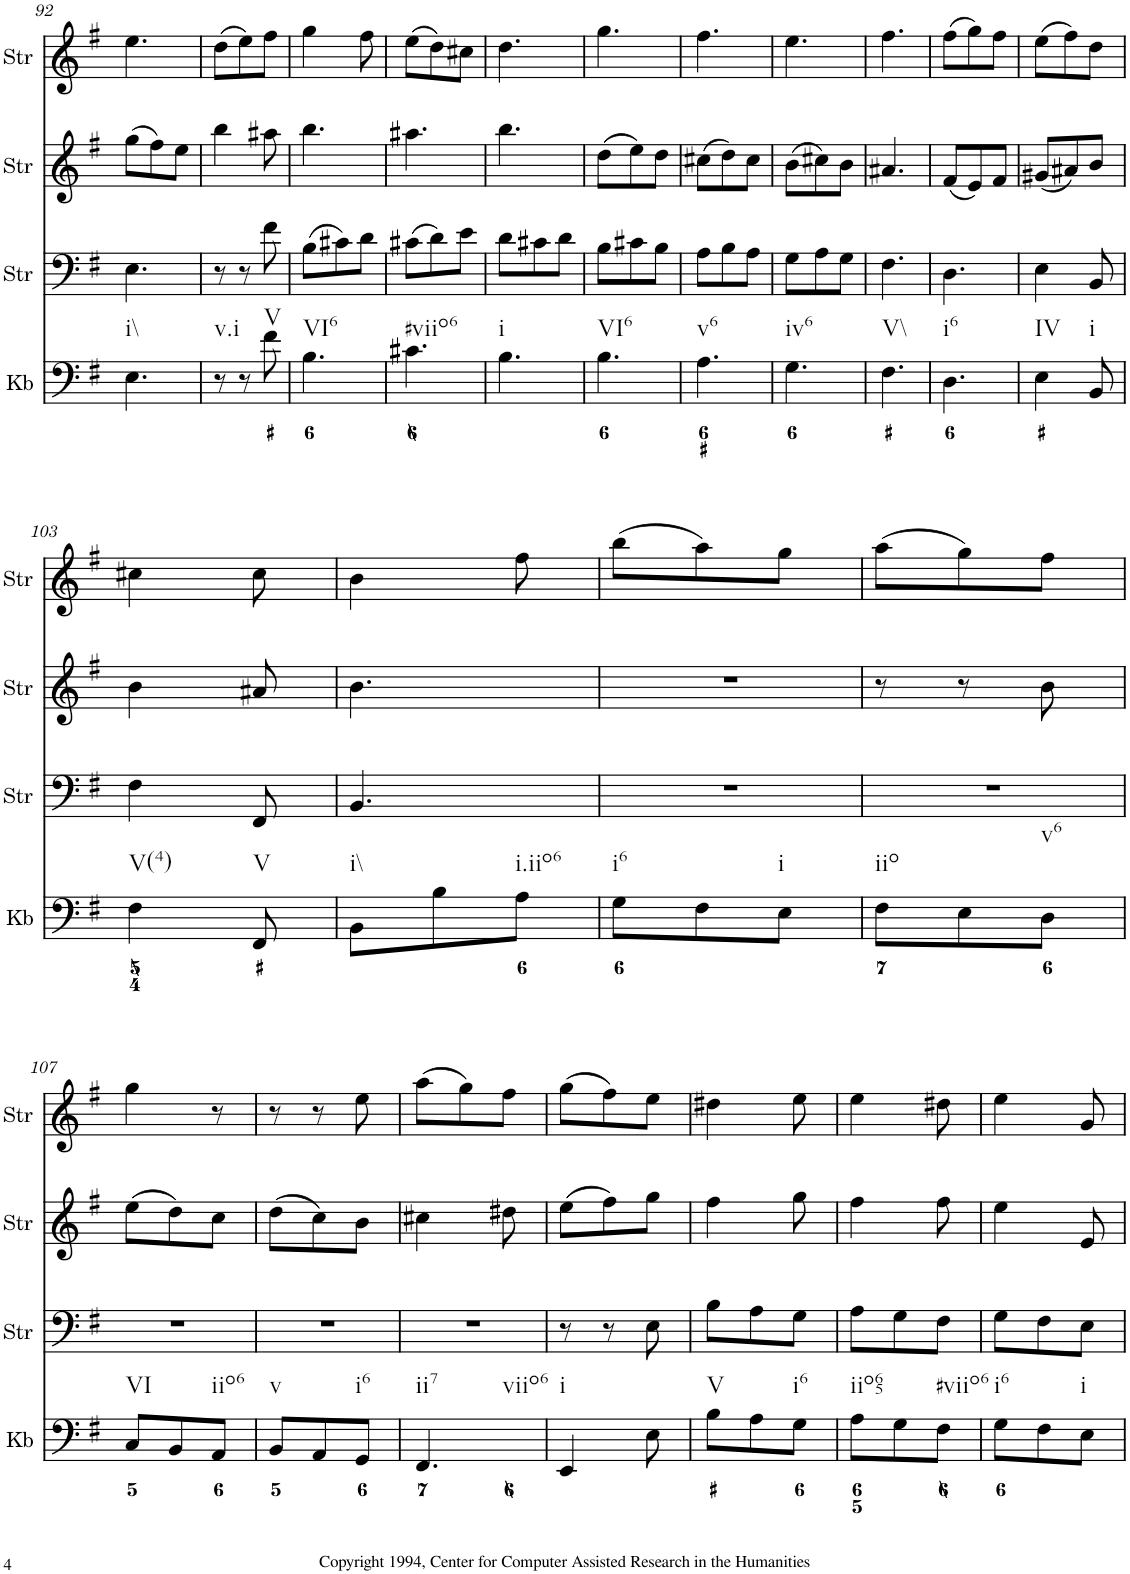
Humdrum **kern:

**kern	**kern	**kern	**kern
*part4	*part3	*part2	*part1
*staff4	*staff3	*staff2	*staff1
*I"Keyboard	*I"StringInstrument	*I"StringInstrument	*I"StringInstrument
*I'Kb	*I'Str	*I'Str	*I'Str
!!LO:PB:g=z
*clefF4	*clefF4	*clefG2	*clefG2
*k[f#]	*k[f#]	*k[f#]	*k[f#]
*M3/8	*M3/8	*M3/8	*M3/8
=92	=92	=92	=92
!LO:TX:b:t=i\\	!	!	!
4.E\	4.E\	(8gg\L	4.ee\
.	.	8ff#\)	.
.	.	8ee\J	.
=93	=93	=93	=93
!LO:TX:b:t=v.i	!	!	!
8r	8r	4bb\	(8dd\L
8r	8r	.	8ee\)
!LO:TX:b:t=V	!	!	!
8f#\	8f#\	8aa#X\	8ff#\J
=94	=94	=94	=94
!LO:TX:b:t=VI6	!	!	!
4.B\	(8B\L	4.bb\	4gg\
.	8c#X\)	.	.
.	8d\J	.	8ff#\
=95	=95	=95	=95
!LO:TX:b:t=#viio6	!	!	!
4.c#X\	(8c#X\L	4.aa#X\	(8ee\L
.	8d\)	.	8dd\)
.	8e\J	.	8cc#X\J
=96	=96	=96	=96
!LO:TX:b:t=i	!	!	!
4.B\	8d\L	4.bb\	4.dd\
.	8c#X\	.	.
.	8d\J	.	.
=97	=97	=97	=97
!LO:TX:b:t=VI6	!	!	!
4.B\	8B\L	(8dd\L	4.gg\
.	8c#X\	8ee\)	.
.	8B\J	8dd\J	.
=98	=98	=98	=98
!LO:TX:b:t=v6	!	!	!
4.A\	8A\L	(8cc#X\L	4.ff#\
.	8B\	8dd\)	.
.	8A\J	8cc#\J	.
=99	=99	=99	=99
!LO:TX:b:t=iv6	!	!	!
4.G\	8G\L	(8b\L	4.ee\
.	8A\	8cc#X\)	.
.	8G\J	8b\J	.
=100	=100	=100	=100
!LO:TX:b:t=V\\	!	!	!
4.F#\	4.F#\	4.a#X/	4.ff#\
=101	=101	=101	=101
!LO:TX:b:t=i6	!	!	!
4.D\	4.D\	(8f#/L	(8ff#\L
.	.	8e/)	8gg\)
.	.	8f#/J	8ff#\J
=102	=102	=102	=102
!LO:TX:b:t=IV	!	!	!
4E\	4E\	(8g#X/L	(8ee\L
.	.	8a#X/)	8ff#\)
!LO:TX:b:t=i	!	!	!
8BB/	8BB/	8b/J	8dd\J
!!LO:LB:g=z
=103	=103	=103	=103
!LO:TX:b:t=V(4)	!	!	!
4F#\	4F#\	4b\	4cc#X\
!LO:TX:b:t=V	!	!	!
8FF#/	8FF#/	8a#X/	8cc#\
=104	=104	=104	=104
!LO:TX:b:t=i\\	!	!	!
8BB\L	4.BB/	4.b\	4b\
8B\	.	.	.
!LO:TX:b:t=i.iio6	!	!	!
8A\J	.	.	8ff#\
=105	=105	=105	=105
!LO:TX:b:t=i6	!	!	!
8G\L	4.r	4.r	(8bb\L
8F#\	.	.	8aa\)
!LO:TX:b:t=i	!	!	!
8E\J	.	.	8gg\J
=106	=106	=106	=106
!LO:TX:b:t=iio	!	!	!
8F#\L	4.r	8r	(8aa\L
8E\	.	8r	8gg\)
!LO:TX:b:t=v6	!	!	!
8D\J	.	8b\	8ff#\J
!!LO:LB:g=z
=107	=107	=107	=107
!LO:TX:b:t=VI	!	!	!
8C/L	4.r	(8ee\L	4gg\
8BB/	.	8dd\)	.
!LO:TX:b:t=iio6	!	!	!
8AA/J	.	8cc\J	8r
=108	=108	=108	=108
!LO:TX:b:t=v	!	!	!
8BB/L	4.r	(8dd\L	8r
8AA/	.	8cc\)	8r
!LO:TX:b:t=i6	!	!	!
8GG/J	.	8b\J	8ee\
=109	=109	=109	=109
!LO:TX:b:t=ii7	!	!	!
!LO:TX:b:t=viio6	!	!	!
4.FF#/	4.r	4cc#X\	(8aa\L
.	.	.	8gg\)
.	.	8dd#X\	8ff#\J
=110	=110	=110	=110
!LO:TX:b:t=i	!	!	!
4EE/	8r	(8ee\L	(8gg\L
.	8r	8ff#\)	8ff#\)
8E\	8E\	8gg\J	8ee\J
=111	=111	=111	=111
!LO:TX:b:t=V	!	!	!
8B\L	8B\L	4ff#\	4dd#X\
8A\	8A\	.	.
!LO:TX:b:t=i6	!	!	!
8G\J	8G\J	8gg\	8ee\
=112	=112	=112	=112
!LO:TX:b:t=iio65	!	!	!
8A\L	8A\L	4ff#\	4ee\
8G\	8G\	.	.
!LO:TX:b:t=#viio6	!	!	!
8F#\J	8F#\J	8ff#\	8dd#X\
=113	=113	=113	=113
!LO:TX:b:t=i6	!	!	!
8G\L	8G\L	4ee\	4ee\
8F#\	8F#\	.	.
!LO:TX:b:t=i	!	!	!
8E\J	8E\J	8e/	8g/
=	=	=	=
*-	*-	*-	*-
